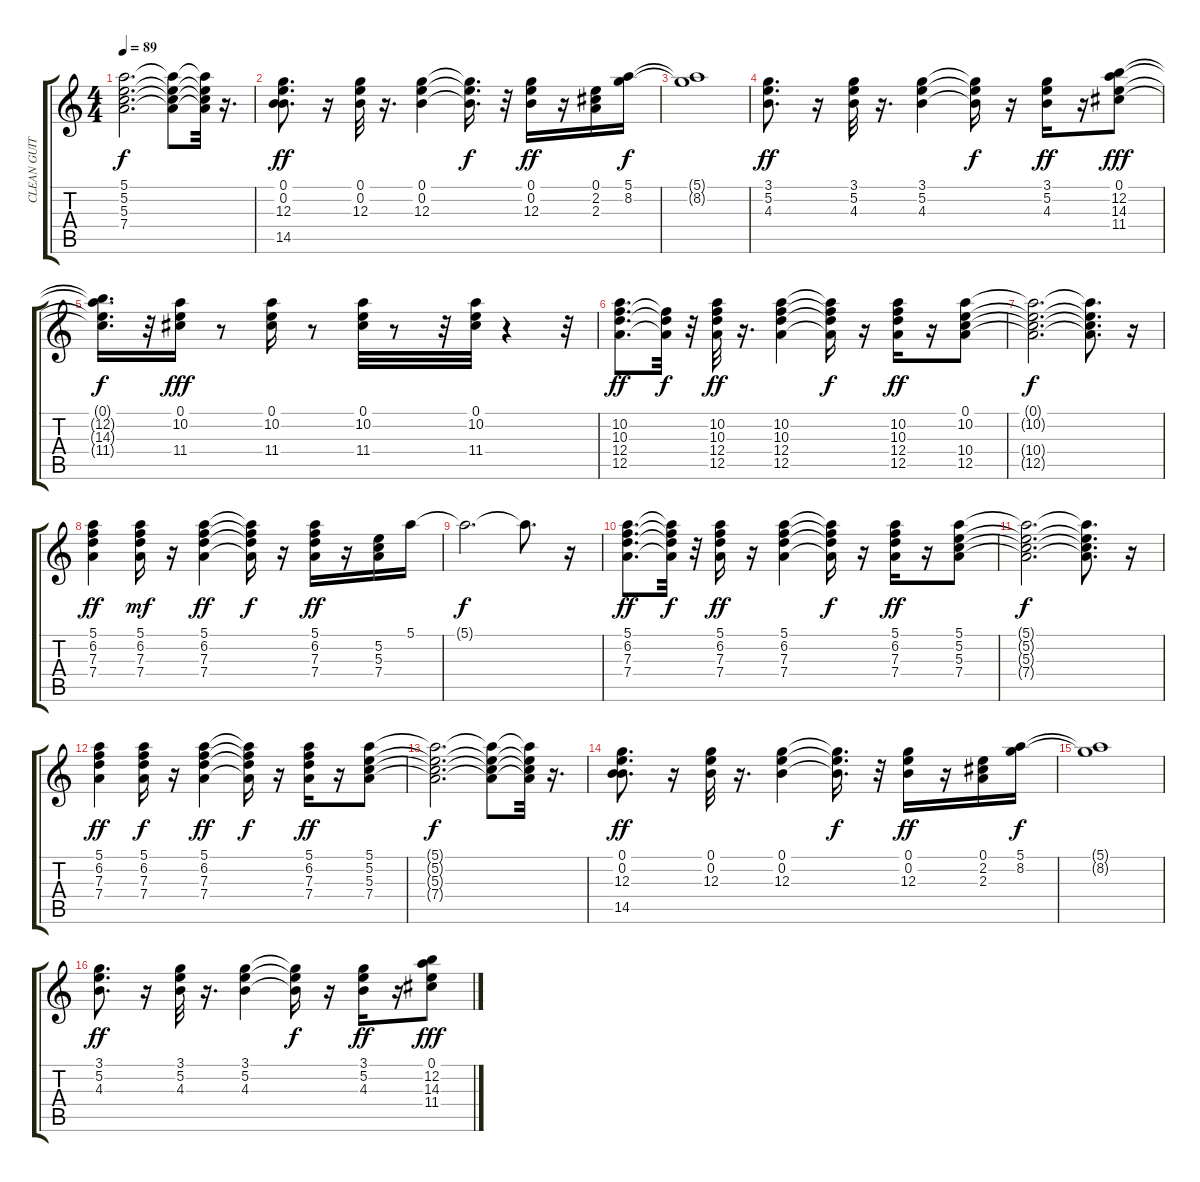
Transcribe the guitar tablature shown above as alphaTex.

\track ("CLEAN GUITAR" "CLEAN GUIT") {instrument electricguitarclean}
\staff {score tabs}
\tuning (E4 B3 G3 D3 A2 E2) {hide}
\ts (4 4)
\tempo 89
\clef g2
\ks c
(5.1{t} 5.2{t} 5.3{t} 7.4{t}).2{d dy f} (5.1{t} 5.2{t} 5.3{t} 7.4{t}).8 (5.1{t} 5.2{t} 5.3{t} 7.4{t}).32 r.16{d} |
(0.1 0.2 12.3 14.5).8{d dy ff} r.16 (0.1 0.2 12.3).32 r.16{d} (0.1 0.2 12.3).4 (0.1{t} 0.2{t} 12.3{t}).16{d dy f} r.32 (0.1 0.2 12.3).16{dy ff} r.16 (0.1 2.2 2.3).16 (5.1 8.2).16{dy f} |
(5.1{t} 8.2{t}).1 |
(3.1 5.2 4.3).8{d dy ff} r.16 (3.1 5.2 4.3).32 r.16{d} (3.1 5.2 4.3).4 (3.1{t} 5.2{t} 4.3{t}).16{dy f} r.16 (3.1 5.2 4.3).16{dy ff} r.16 (0.1 12.2 14.3 11.4).8{dy fff} |
(0.1{t} 12.2{t} 14.3{t} 11.4{t}).16{d dy f} r.32 (0.1 10.2 11.4).16{dy fff} r.8 (0.1 10.2 11.4).16 r.8 (0.1 10.2 11.4).32 r.8 r.32 (0.1 10.2 11.4).32 r.4 r.32 |
(10.2 10.3 12.4 12.5).8{d dy ff} (10.3{t} 12.4{t} 12.5{t}).32{dy f} r.32 (10.2 10.3 12.4 12.5).32{dy ff} r.16{d} (10.2 10.3 12.4 12.5).4 (10.2{t} 10.3{t} 12.4{t} 12.5{t}).16{dy f} r.16 (10.2 10.3 12.4 12.5).16{dy ff} r.16 (0.1 10.2 10.4 12.5).8 |
(0.1{t} 10.2{t} 10.4{t} 12.5{t}).2{d dy f} (0.1{t} 10.2{t} 10.4{t} 12.5{t}).8{d} r.16 |
(5.1 6.2 7.3 7.4).4{dy ff} (5.1 6.2 7.3 7.4).16{dy mf} r.16 (5.1 6.2 7.3 7.4).4{dy ff} (5.1{t} 6.2{t} 7.3{t} 7.4{t}).16{dy f} r.16 (5.1 6.2 7.3 7.4).16{dy ff} r.16 (5.2 5.3 7.4).16 5.1.16 |
5.1{t}.2{d dy f} 5.1{t}.8{d} r.16 |
(5.1 6.2 7.3 7.4).8{d dy ff} (5.1{t} 6.2{t} 7.3{t} 7.4{t}).32{dy f} r.32 (5.1 6.2 7.3 7.4).16{dy ff} r.16 (5.1 6.2 7.3 7.4).4 (5.1{t} 6.2{t} 7.3{t} 7.4{t}).16{dy f} r.16 (5.1 6.2 7.3 7.4).16{dy ff} r.16 (5.1 5.2 5.3 7.4).8 |
(5.1{t} 5.2{t} 5.3{t} 7.4{t}).2{d dy f} (5.1{t} 5.2{t} 5.3{t} 7.4{t}).8{d} r.16 |
(5.1 6.2 7.3 7.4).4{dy ff} (5.1 6.2 7.3 7.4).16{dy f} r.16 (5.1 6.2 7.3 7.4).4{dy ff} (5.1{t} 6.2{t} 7.3{t} 7.4{t}).16{dy f} r.16 (5.1 6.2 7.3 7.4).16{dy ff} r.16 (5.1 5.2 5.3 7.4).8 |
(5.1{t} 5.2{t} 5.3{t} 7.4{t}).2{d dy f} (5.1{t} 5.2{t} 5.3{t} 7.4{t}).8 (5.1{t} 5.2{t} 5.3{t} 7.4{t}).32 r.16{d} |
(0.1 0.2 12.3 14.5).8{d dy ff} r.16 (0.1 0.2 12.3).32 r.16{d} (0.1 0.2 12.3).4 (0.1{t} 0.2{t} 12.3{t}).16{d dy f} r.32 (0.1 0.2 12.3).16{dy ff} r.16 (0.1 2.2 2.3).16 (5.1 8.2).16{dy f} |
(5.1{t} 8.2{t}).1 |
(3.1 5.2 4.3).8{d dy ff} r.16 (3.1 5.2 4.3).32 r.16{d} (3.1 5.2 4.3).4 (3.1{t} 5.2{t} 4.3{t}).16{dy f} r.16 (3.1 5.2 4.3).16{dy ff} r.16 (0.1 12.2 14.3 11.4).8{dy fff}
